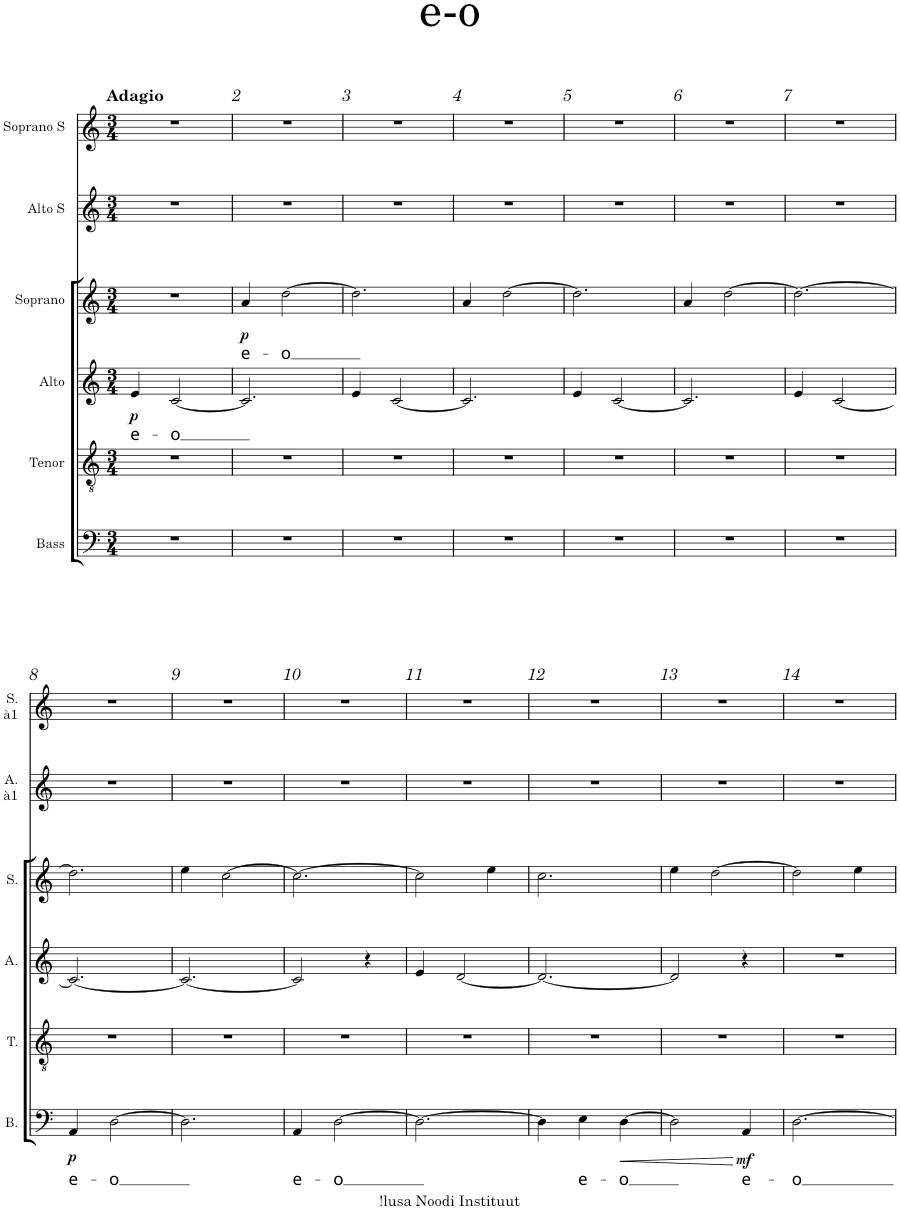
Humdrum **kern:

**kern	**text	**dynam	**kern	**kern	**text	**dynam	**kern	**text	**dynam	**kern	**kern
*part6	*part6	*part6	*part5	*part4	*part4	*part4	*part3	*part3	*part3	*part2	*part1
*staff6	*staff6	*staff6	*staff5	*staff4	*staff4	*staff4	*staff3	*staff3	*staff3	*staff2	*staff1
*I"Bass	*	*	*I"Tenor	*I"Alto	*	*	*I"Soprano	*	*	*I"Alto S	*I"Soprano S
*I'B.	*	*	*I'T.	*I'A.	*	*	*I'S.	*	*	*I'A. à1	*I'S. à1
*clefF4	*	*	*clefGv2	*clefG2	*	*	*clefG2	*	*	*clefG2	*clefG2
*k[]	*	*	*k[]	*k[]	*	*	*k[]	*	*	*k[]	*k[]
*M3/4	*	*	*M3/4	*M3/4	*	*	*M3/4	*	*	*M3/4	*M3/4
=1	=1	=1	=1	=1	=1	=1	=1	=1	=1	=1	=1
!	!	!	!	!	!	!	!	!	!	!	!LO:TX:a:B:t=Adagio
!	!	!	!	!	!LO:LY:b	!LO:DY:b	!	!	!	!	!
2.r	.	.	2.r	4e/	e-	p	2.r	.	.	2.r	2.r
!	!	!	!	!	!LO:LY:b	!	!	!	!	!	!
.	.	.	.	[2c/	-o	.	.	.	.	.	.
=2	=2	=2	=2	=2	=2	=2	=2	=2	=2	=2	=2
!	!	!	!	!	!	!	!	!LO:LY:b	!LO:DY:b	!	!
2.r	.	.	2.r	2.c/]	.	.	4a/	e-	p	2.r	2.r
!	!	!	!	!	!	!	!	!LO:LY:b	!	!	!
.	.	.	.	.	.	.	[2dd\	-o	.	.	.
=3	=3	=3	=3	=3	=3	=3	=3	=3	=3	=3	=3
2.r	.	.	2.r	4e/	.	.	2.dd\]	.	.	2.r	2.r
.	.	.	.	[2c/	.	.	.	.	.	.	.
=4	=4	=4	=4	=4	=4	=4	=4	=4	=4	=4	=4
2.r	.	.	2.r	2.c/]	.	.	4a/	.	.	2.r	2.r
.	.	.	.	.	.	.	[2dd\	.	.	.	.
=5	=5	=5	=5	=5	=5	=5	=5	=5	=5	=5	=5
2.r	.	.	2.r	4e/	.	.	2.dd\]	.	.	2.r	2.r
.	.	.	.	[2c/	.	.	.	.	.	.	.
=6	=6	=6	=6	=6	=6	=6	=6	=6	=6	=6	=6
2.r	.	.	2.r	2.c/]	.	.	4a/	.	.	2.r	2.r
.	.	.	.	.	.	.	[2dd\	.	.	.	.
=7	=7	=7	=7	=7	=7	=7	=7	=7	=7	=7	=7
2.r	.	.	2.r	4e/	.	.	2.dd\_	.	.	2.r	2.r
.	.	.	.	[2c/	.	.	.	.	.	.	.
!!LO:LB:g=z
=8	=8	=8	=8	=8	=8	=8	=8	=8	=8	=8	=8
!	!LO:LY:b	!LO:DY:b	!	!	!	!	!	!	!	!	!
4AA/	e-	p	2.r	2.c/_	.	.	2.dd\]	.	.	2.r	2.r
!	!LO:LY:b	!	!	!	!	!	!	!	!	!	!
[2D\	-o	.	.	.	.	.	.	.	.	.	.
=9	=9	=9	=9	=9	=9	=9	=9	=9	=9	=9	=9
2.D\]	.	.	2.r	2.c/_	.	.	4ee\	.	.	2.r	2.r
.	.	.	.	.	.	.	[2cc\	.	.	.	.
=10	=10	=10	=10	=10	=10	=10	=10	=10	=10	=10	=10
!	!LO:LY:b	!	!	!	!	!	!	!	!	!	!
4AA/	e-	.	2.r	2c/]	.	.	2.cc\_	.	.	2.r	2.r
!	!LO:LY:b	!	!	!	!	!	!	!	!	!	!
[2D\	-o	.	.	.	.	.	.	.	.	.	.
.	.	.	.	4r	.	.	.	.	.	.	.
=11	=11	=11	=11	=11	=11	=11	=11	=11	=11	=11	=11
2.D\_	.	.	2.r	4e/	.	.	2cc\]	.	.	2.r	2.r
.	.	.	.	[2d/	.	.	.	.	.	.	.
.	.	.	.	.	.	.	4ee\	.	.	.	.
=12	=12	=12	=12	=12	=12	=12	=12	=12	=12	=12	=12
4D\]	.	.	2.r	2.d/_	.	.	2.cc\	.	.	2.r	2.r
!	!LO:LY:b	!	!	!	!	!	!	!	!	!	!
4E\	e-	.	.	.	.	.	.	.	.	.	.
!	!LO:LY:b	!LO:HP:b	!	!	!	!	!	!	!	!	!
[4D\	-o	<	.	.	.	.	.	.	.	.	.
=13	=13	=13	=13	=13	=13	=13	=13	=13	=13	=13	=13
2D\]	.	.	2.r	2d/]	.	.	4ee\	.	.	2.r	2.r
.	.	.	.	.	.	.	[2dd\	.	.	.	.
!	!LO:LY:b	!LO:DY:n=1:b	!	!	!	!	!	!	!	!	!
4AA/	e-	[ mf	.	4r	.	.	.	.	.	.	.
=14	=14	=14	=14	=14	=14	=14	=14	=14	=14	=14	=14
!	!LO:LY:b	!	!	!	!	!	!	!	!	!	!
[2.D\	-o	.	2.r	2.r	.	.	2dd\]	.	.	2.r	2.r
.	.	.	.	.	.	.	4ee\	.	.	.	.
=	=	=	=	=	=	=	=	=	=	=	=
*-	*-	*-	*-	*-	*-	*-	*-	*-	*-	*-	*-
